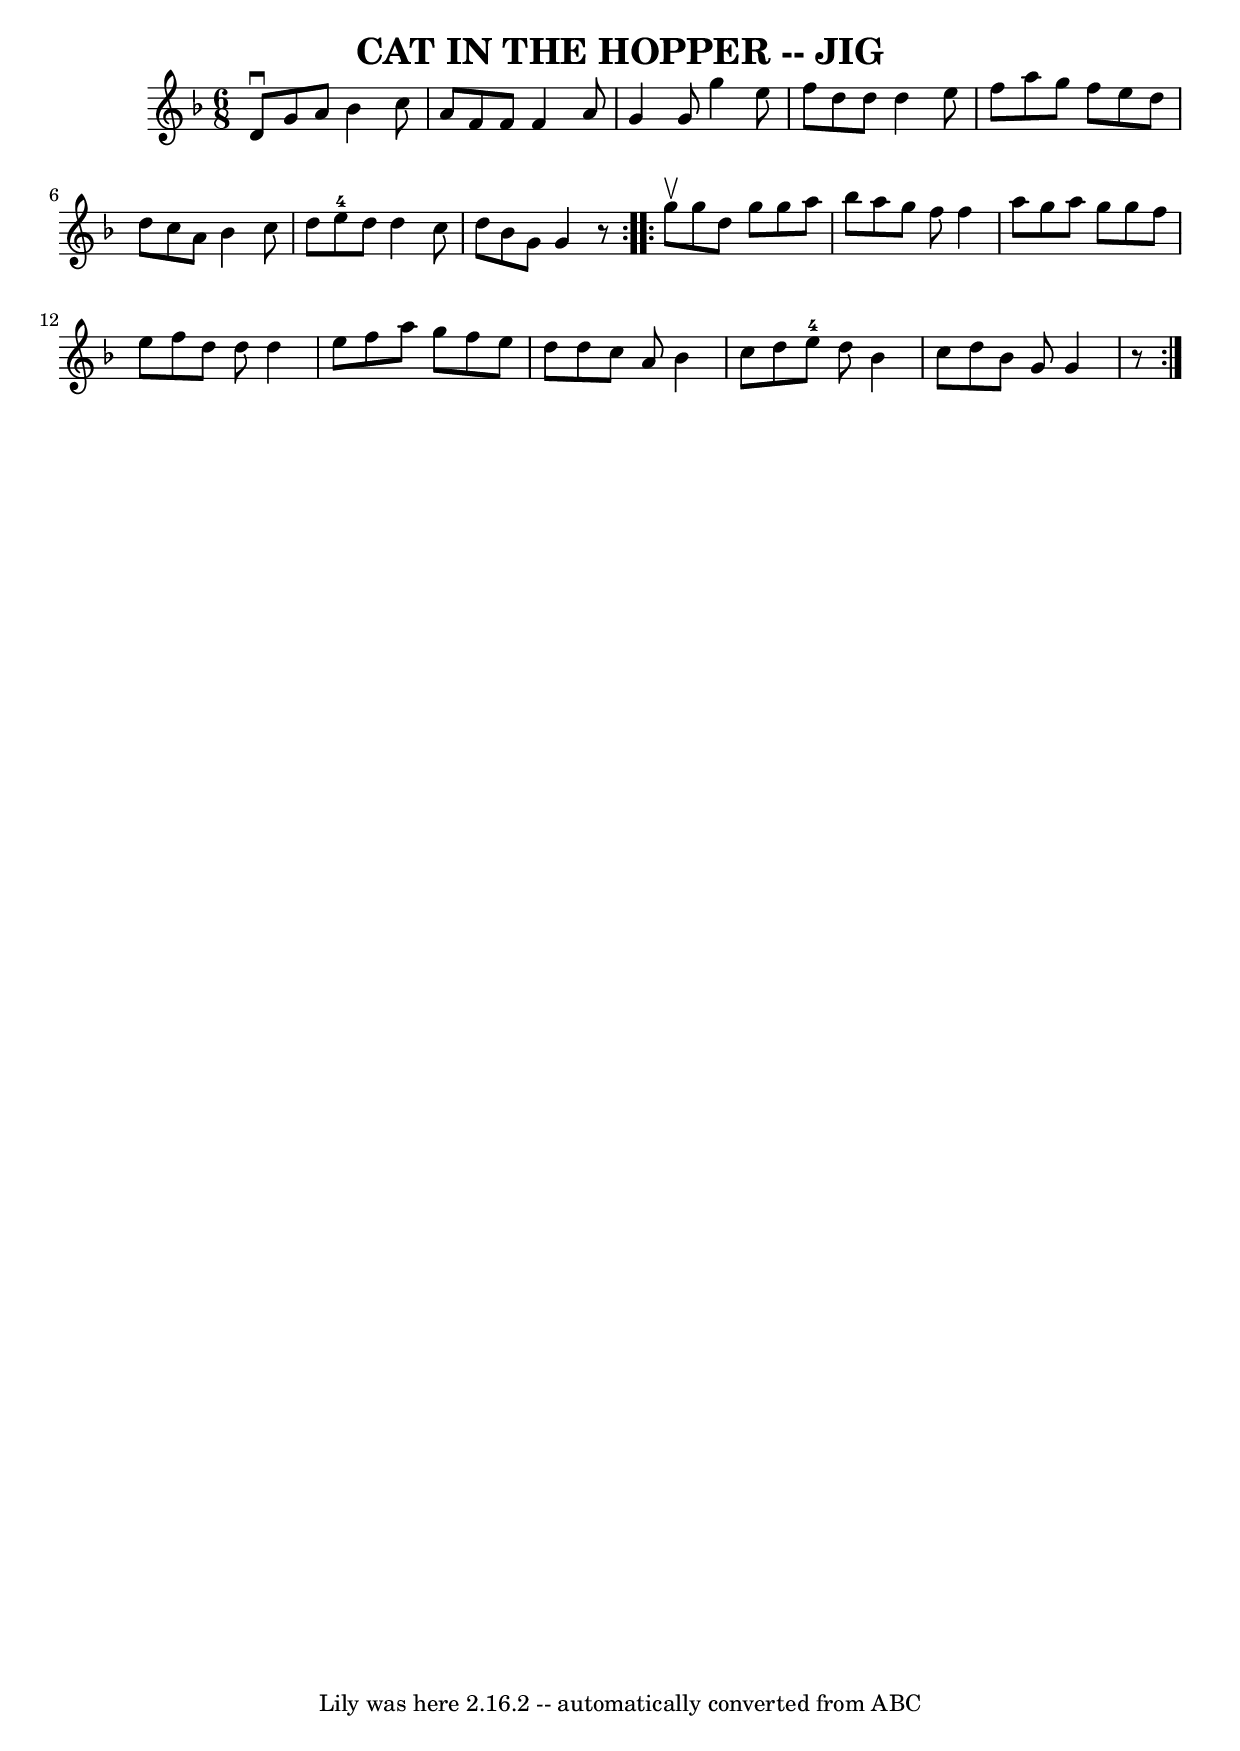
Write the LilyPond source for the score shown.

\version "2.7.40"
\include "Mammoth.ily"
\header {
	book = "Ryan's Mammoth Collection of Fiddle Tunes"
	crossRefNumber = "1"
	footnotes = ""
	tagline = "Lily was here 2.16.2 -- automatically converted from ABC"
	title = "CAT IN THE HOPPER -- JIG"
}
voicedefault =  {
\set Score.defaultBarType = "empty"

\repeat volta 2 {
\time 6/8 \key g \dorian d'8^\downbow g'8 a'8 bes'4 c''8    
|
 a'8 f'8 f'8 f'4 a'8    |
 g'4 g'8 g''4    
e''8    |
 f''8 d''8 d''8 d''4 e''8        |
 f''8  
 a''8 g''8 f''8 e''8 d''8    |
 d''8 c''8 a'8    
bes'4 c''8    |
 d''8 e''8-4 d''8 d''4 c''8    
|
 d''8 bes'8 g'8 g'4    r8   }     \repeat volta 2 { g''8 
^\upbow       |
 g''8 d''8 g''8 g''8 a''8 bes''8    
|
 a''8 g''8 f''8 f''4 a''8    |
 g''8 a''8    
g''8 g''8 f''8 e''8    |
 f''8 d''8 d''8 d''4 e''8 
       |
 f''8 a''8 g''8 f''8 e''8 d''8    |
   
d''8 c''8 a'8 bes'4 c''8    |
 d''8 e''8-4 d''8    
bes'4 c''8    |
 d''8 bes'8 g'8 g'4    r8   }   
}

\score{
    <<

	\context Staff="default"
	{
	    \voicedefault 
	}

    >>
	\layout {
	}
	\midi {}
}
